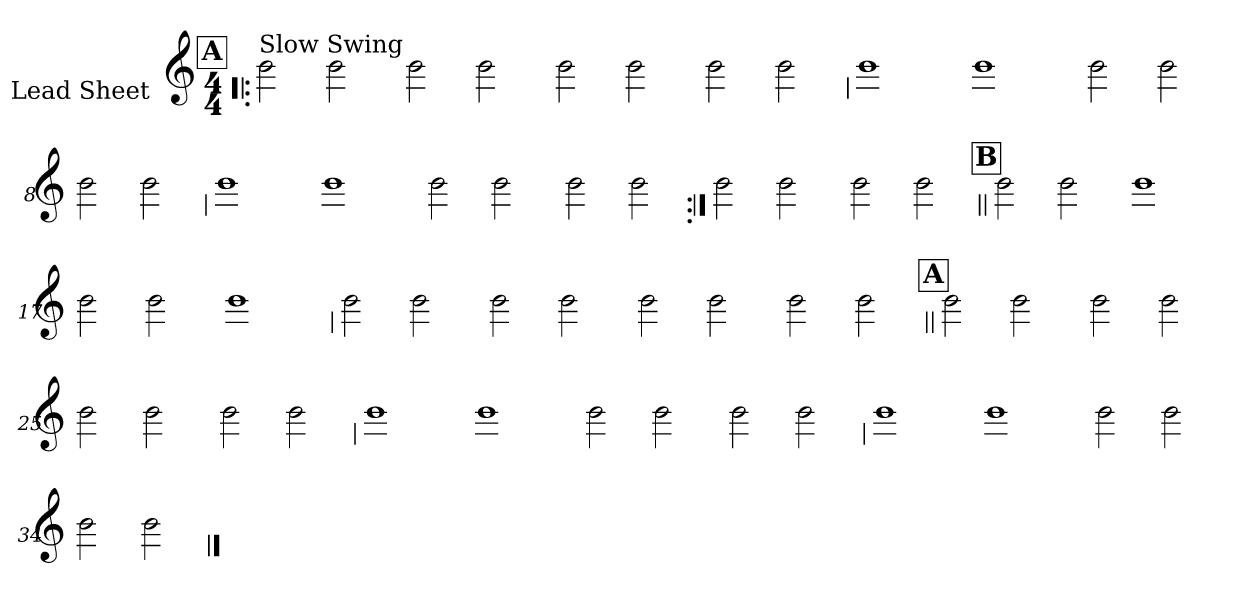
**kern
*part1
*staff1
*I"Lead Sheet
*stria0
*clefG2
*k[]
*C:
*M4/4
!!LO:REH:place=s1:a:t=A
=1!|:
!LO:TX:a:t=Slow Swing
2b
2b
=2-
2b
2b
=3-
2b
2b
=4-
2b
2b
!!LO:LB:g=z
=5
1b
=6-
1b
=7-
2b
2b
=8-
2b
2b
!!LO:LB:g=z
=9
1b
=10-
1b
=11-
2b
2b
=12-
2b
2b
!!LO:LB:g=z
=13:|!
2b
2b
=14-
2b
2b
!!LO:LB:g=z
!!LO:REH:place=s1:a:t=B
=15||
2b
2b
=16-
1b
=17-
2b
2b
=18-
1b
!!LO:LB:g=z
=19
2b
2b
=20-
2b
2b
=21-
2b
2b
=22-
2b
2b
!!LO:LB:g=z
!!LO:REH:place=s1:a:t=A
=23||
2b
2b
=24-
2b
2b
=25-
2b
2b
=26-
2b
2b
!!LO:LB:g=z
=27
1b
=28-
1b
=29-
2b
2b
=30-
2b
2b
!!LO:LB:g=z
=31
1b
=32-
1b
=33-
2b
2b
=34-
2b
2b
==
*-
